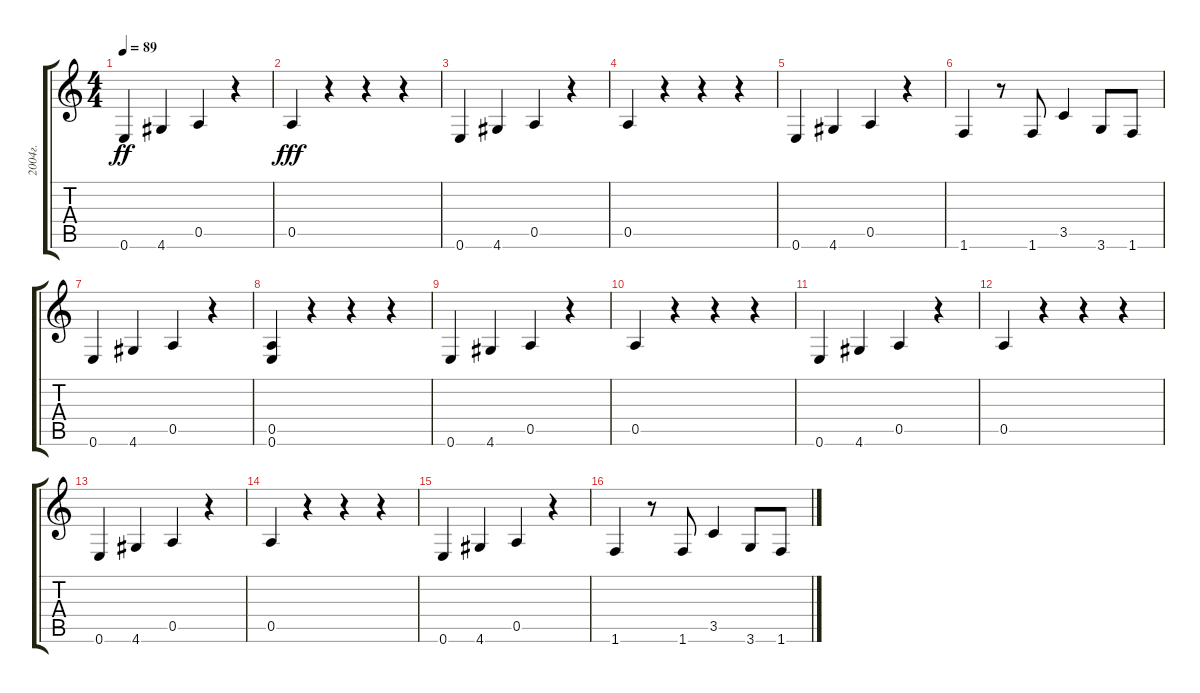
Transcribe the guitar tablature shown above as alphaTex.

\track ("2004г." "2004г.") {instrument synthbass1}
\staff {score tabs}
\tuning (E4 B3 G3 D3 A2 E2) {hide}
\ts (4 4)
\tempo 89
\clef g2
\ks c
0.6.4{dy ff} 4.6.4 0.5.4 r.4 |
0.5.4{dy fff} r.4 r.4 r.4 |
0.6.4 4.6.4 0.5.4 r.4 |
0.5.4 r.4 r.4 r.4 |
0.6.4 4.6.4 0.5.4 r.4 |
1.6.4 r.8 1.6.8 3.5.4 3.6.8 1.6.8 |
0.6.4 4.6.4 0.5.4 r.4 |
(0.5 0.6).4 r.4 r.4 r.4 |
0.6.4 4.6.4 0.5.4 r.4 |
0.5.4 r.4 r.4 r.4 |
0.6.4 4.6.4 0.5.4 r.4 |
0.5.4 r.4 r.4 r.4 |
0.6.4 4.6.4 0.5.4 r.4 |
0.5.4 r.4 r.4 r.4 |
0.6.4 4.6.4 0.5.4 r.4 |
1.6.4 r.8 1.6.8 3.5.4 3.6.8 1.6.8
